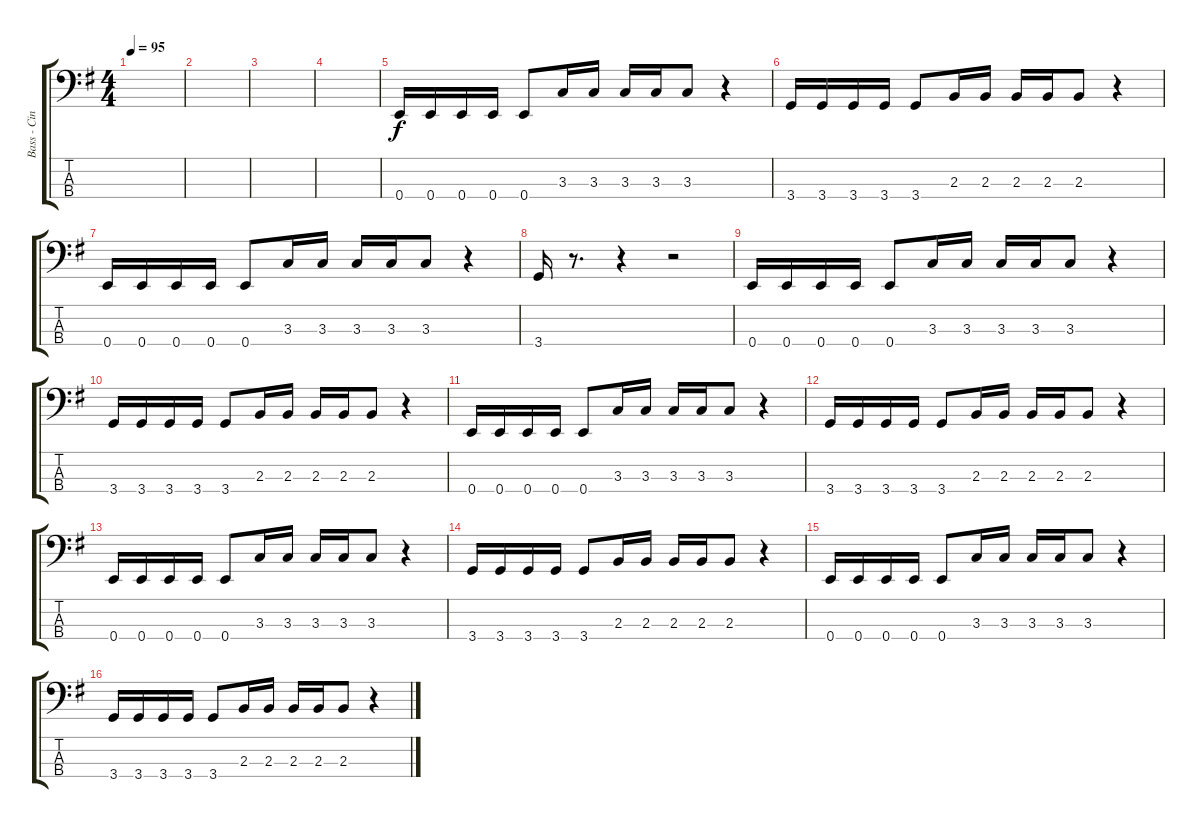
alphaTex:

\track ("Bass - Cindia" "Bass - Cin") {instrument electricbasspick}
\staff {score tabs}
\tuning (G2 D2 A1 E1) {hide}
\ts (4 4)
\tempo 95
\clef f4
\ks g
|
|
|
|
0.4.16 0.4.16 0.4.16 0.4.16 0.4.8 3.3.16 3.3.16 3.3.16 3.3.16 3.3.8 r.4 |
3.4.16 3.4.16 3.4.16 3.4.16 3.4.8 2.3.16 2.3.16 2.3.16 2.3.16 2.3.8 r.4 |
0.4.16 0.4.16 0.4.16 0.4.16 0.4.8 3.3.16 3.3.16 3.3.16 3.3.16 3.3.8 r.4 |
3.4.16 r.8{d} r.4 r.2 |
0.4.16 0.4.16 0.4.16 0.4.16 0.4.8 3.3.16 3.3.16 3.3.16 3.3.16 3.3.8 r.4 |
3.4.16 3.4.16 3.4.16 3.4.16 3.4.8 2.3.16 2.3.16 2.3.16 2.3.16 2.3.8 r.4 |
0.4.16 0.4.16 0.4.16 0.4.16 0.4.8 3.3.16 3.3.16 3.3.16 3.3.16 3.3.8 r.4 |
3.4.16 3.4.16 3.4.16 3.4.16 3.4.8 2.3.16 2.3.16 2.3.16 2.3.16 2.3.8 r.4 |
0.4.16 0.4.16 0.4.16 0.4.16 0.4.8 3.3.16 3.3.16 3.3.16 3.3.16 3.3.8 r.4 |
3.4.16 3.4.16 3.4.16 3.4.16 3.4.8 2.3.16 2.3.16 2.3.16 2.3.16 2.3.8 r.4 |
0.4.16 0.4.16 0.4.16 0.4.16 0.4.8 3.3.16 3.3.16 3.3.16 3.3.16 3.3.8 r.4 |
3.4.16 3.4.16 3.4.16 3.4.16 3.4.8 2.3.16 2.3.16 2.3.16 2.3.16 2.3.8 r.4
